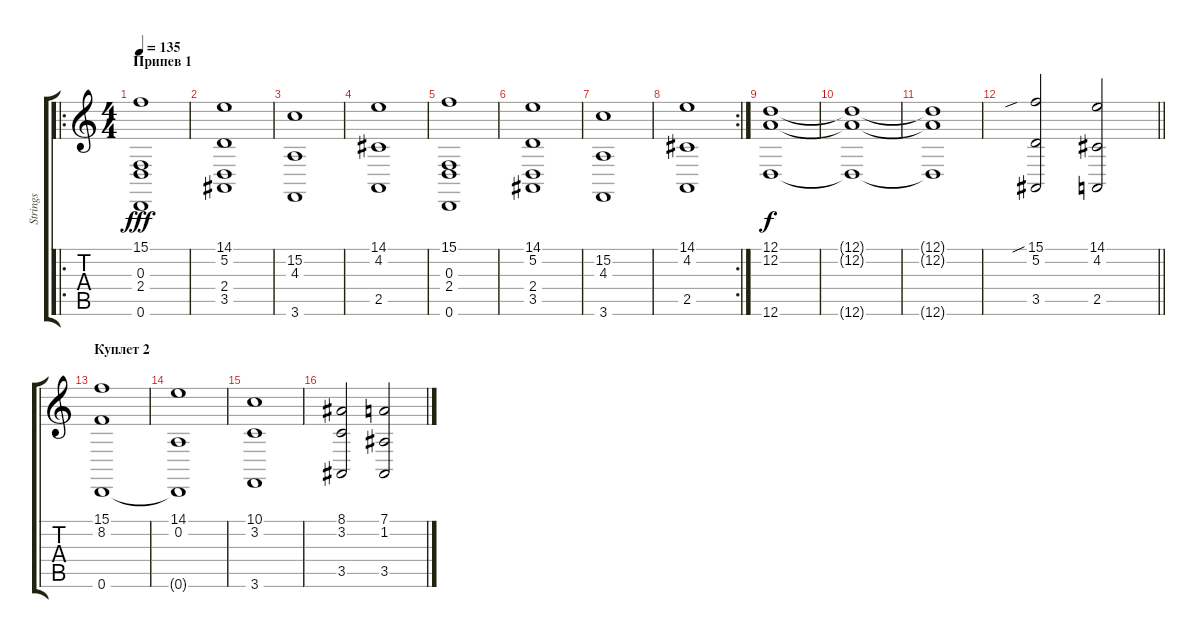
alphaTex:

\track ("Strings" "Strings") {instrument stringensemble1}
\staff {score tabs}
\tuning (D4 A3 F3 C3 G2 D2) {hide}
\ro
\ts (4 4)
\section ("" "Припев 1")
\tempo 135
\clef g2
\ks c
(15.1 0.3 2.4 0.6).1{dy fff} |
(14.1 5.2 2.4 3.5).1 |
(15.2 4.3 3.6).1 |
(14.1 4.2 2.5).1 |
(15.1 0.3 2.4 0.6).1 |
(14.1 5.2 2.4 3.5).1 |
(15.2 4.3 3.6).1 |
\rc 2
(14.1 4.2 2.5).1 |
(12.1 12.2 12.6).1{dy f} |
(12.1{t} 12.2{t} 12.6{t}).1 |
(12.1{t} 12.2{t} 12.6{t}).1 |
\barLineRight lightlight
(15.1{sib} 5.2 3.5).2 (14.1 4.2 2.5).2 |
\section ("" "Куплет 2")
(15.1 8.2 0.6).1 |
(14.1 0.2 0.6{t}).1 |
(10.1 3.2 3.6).1 |
(8.1 3.2 3.5).2 (7.1 1.2 3.5).2
